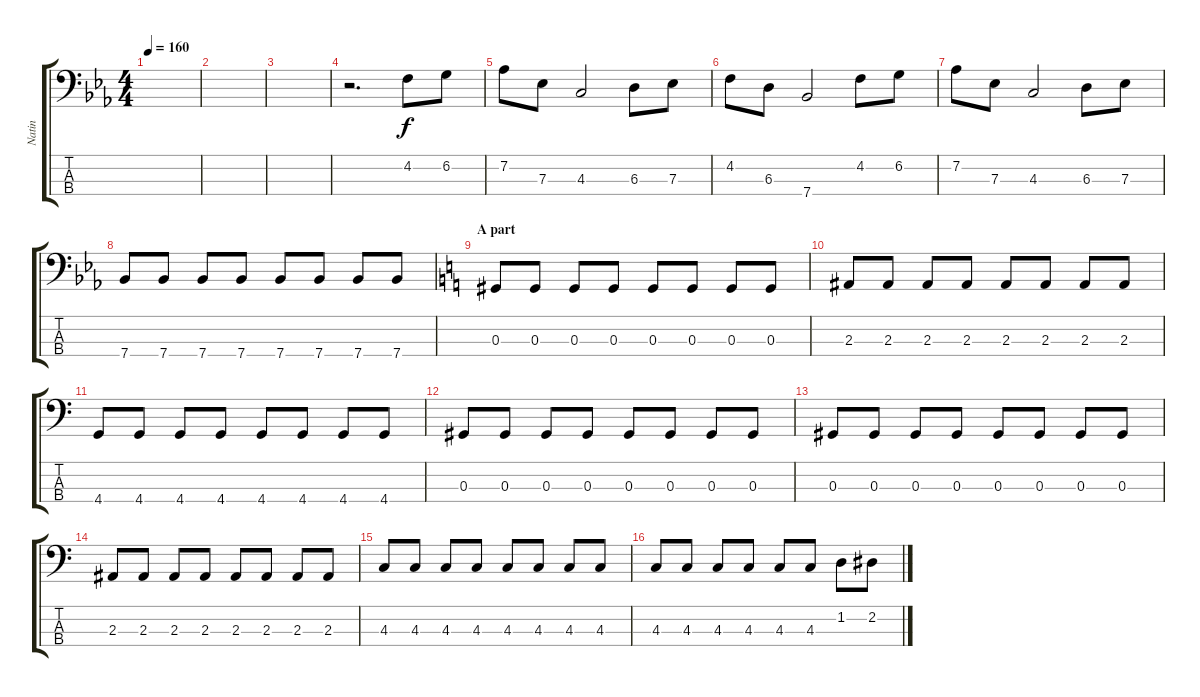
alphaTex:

\track ("Natin" "Natin") {instrument electricbasspick}
\staff {score tabs}
\tuning (Gb2 Db2 Ab1 Eb1) {hide}
\ts (4 4)
\tempo 160
\clef f4
\ks eb
|
|
|
r.2{d} 4.2.8 6.2.8 |
7.2.8 7.3.8 4.3.2 6.3.8 7.3.8 |
4.2.8 6.3.8 7.4.2 4.2.8 6.2.8 |
7.2.8 7.3.8 4.3.2 6.3.8 7.3.8 |
7.4.8 7.4.8 7.4.8 7.4.8 7.4.8 7.4.8 7.4.8 7.4.8 |
\section ("" "A part")
\ks c
0.3.8 0.3.8 0.3.8 0.3.8 0.3.8 0.3.8 0.3.8 0.3.8 |
2.3.8 2.3.8 2.3.8 2.3.8 2.3.8 2.3.8 2.3.8 2.3.8 |
4.4.8 4.4.8 4.4.8 4.4.8 4.4.8 4.4.8 4.4.8 4.4.8 |
0.3.8 0.3.8 0.3.8 0.3.8 0.3.8 0.3.8 0.3.8 0.3.8 |
0.3.8 0.3.8 0.3.8 0.3.8 0.3.8 0.3.8 0.3.8 0.3.8 |
2.3.8 2.3.8 2.3.8 2.3.8 2.3.8 2.3.8 2.3.8 2.3.8 |
4.3.8 4.3.8 4.3.8 4.3.8 4.3.8 4.3.8 4.3.8 4.3.8 |
4.3.8 4.3.8 4.3.8 4.3.8 4.3.8 4.3.8 1.2.8 2.2.8
